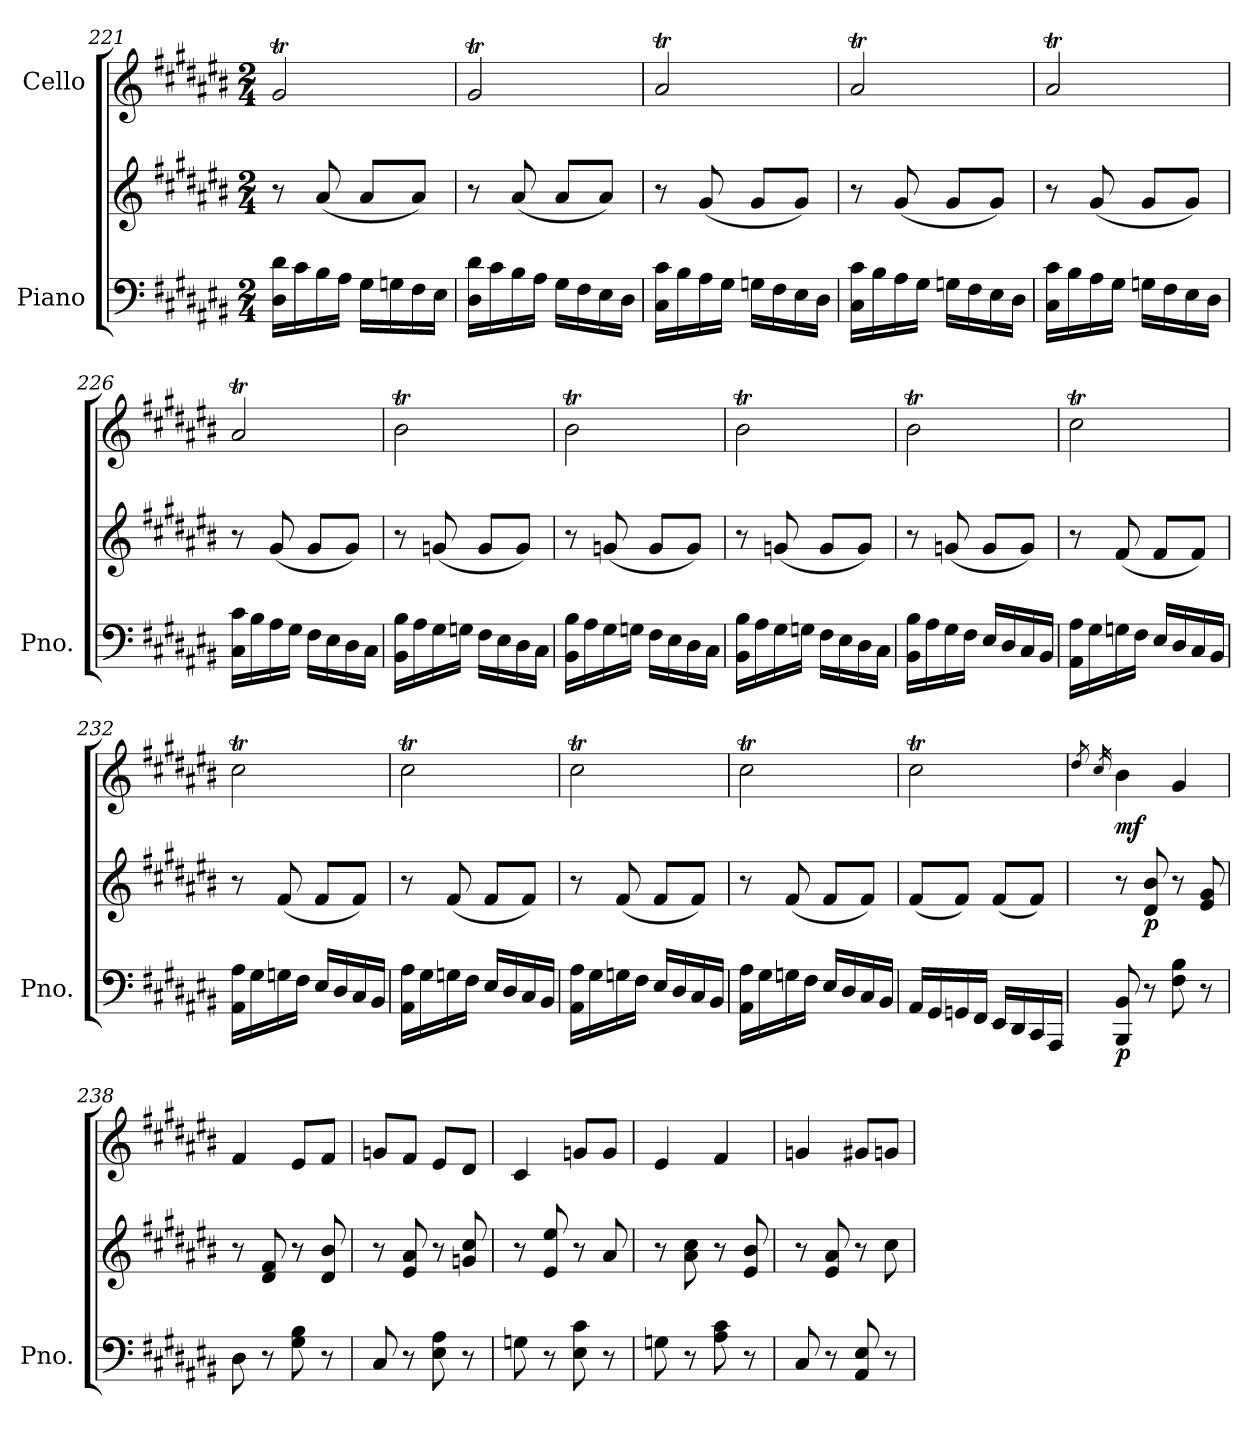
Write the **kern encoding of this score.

**kern	**kern	**dynam	**kern	**dynam
*part2	*part2	*part2	*part1	*part1
*staff3	*staff2	*staff2/3	*staff1	*staff1
*I"Piano	*	*	*I"Cello	*
*I'Pno.	*	*	*	*
*clefF4	*clefG2	*	*clefG2	*
*k[f#c#g#d#a#e#b#]	*k[f#c#g#d#a#e#b#]	*	*k[f#c#g#d#a#e#b#]	*
*M2/4	*M2/4	*	*M2/4	*
=221	=221	=221	=221	=221
16D# 16d#LL	8r	.	2g#T	.
16c#	.	.	.	.
16B#	(8a#	.	.	.
16A#JJ	.	.	.	.
16G#LL	8a#L	.	.	.
16Gn	.	.	.	.
16F#	8a#J)	.	.	.
16E#JJ	.	.	.	.
=222	=222	=222	=222	=222
16D# 16d#LL	8r	.	2g#T	.
16c#	.	.	.	.
16B#	(8a#	.	.	.
16A#JJ	.	.	.	.
16G#LL	8a#L	.	.	.
16F#	.	.	.	.
16E#	8a#J)	.	.	.
16D#JJ	.	.	.	.
=223	=223	=223	=223	=223
16C# 16c#LL	8r	.	2a#T	.
16B#	.	.	.	.
16A#	(8g#	.	.	.
16G#JJ	.	.	.	.
16GnLL	8g#L	.	.	.
16F#	.	.	.	.
16E#	8g#J)	.	.	.
16D#JJ	.	.	.	.
=224	=224	=224	=224	=224
16C# 16c#LL	8r	.	2a#T	.
16B#	.	.	.	.
16A#	(8g#	.	.	.
16G#JJ	.	.	.	.
16GnLL	8g#L	.	.	.
16F#	.	.	.	.
16E#	8g#J)	.	.	.
16D#JJ	.	.	.	.
=225	=225	=225	=225	=225
16C# 16c#LL	8r	.	2a#T	.
16B#	.	.	.	.
16A#	(8g#	.	.	.
16G#JJ	.	.	.	.
16GnLL	8g#L	.	.	.
16F#	.	.	.	.
16E#	8g#J)	.	.	.
16D#JJ	.	.	.	.
=226	=226	=226	=226	=226
16C# 16c#LL	8r	.	2a#T	.
16B#	.	.	.	.
16A#	(8g#	.	.	.
16G#JJ	.	.	.	.
16F#LL	8g#L	.	.	.
16E#	.	.	.	.
16D#	8g#J)	.	.	.
16C#JJ	.	.	.	.
=227	=227	=227	=227	=227
16BB# 16B#LL	8r	.	2b#t	.
16A#	.	.	.	.
16G#	(8gn	.	.	.
16GnJJ	.	.	.	.
16F#LL	8gL	.	.	.
16E#	.	.	.	.
16D#	8gJ)	.	.	.
16C#JJ	.	.	.	.
=228	=228	=228	=228	=228
16BB# 16B#LL	8r	.	2b#t	.
16A#	.	.	.	.
16G#	(8gn	.	.	.
16GnJJ	.	.	.	.
16F#LL	8gL	.	.	.
16E#	.	.	.	.
16D#	8gJ)	.	.	.
16C#JJ	.	.	.	.
=229	=229	=229	=229	=229
16BB# 16B#LL	8r	.	2b#t	.
16A#	.	.	.	.
16G#	(8gn	.	.	.
16GnJJ	.	.	.	.
16F#LL	8gL	.	.	.
16E#	.	.	.	.
16D#	8gJ)	.	.	.
16C#JJ	.	.	.	.
=230	=230	=230	=230	=230
16BB# 16B#LL	8r	.	2b#t	.
16A#	.	.	.	.
16G#	(8gn	.	.	.
16F#JJ	.	.	.	.
16E#LL	8gL	.	.	.
16D#	.	.	.	.
16C#	8gJ)	.	.	.
16BB#JJ	.	.	.	.
=231	=231	=231	=231	=231
16AA# 16A#LL	8r	.	2cc#T	.
16G#	.	.	.	.
16Gn	(8f#	.	.	.
16F#JJ	.	.	.	.
16E#LL	8f#L	.	.	.
16D#	.	.	.	.
16C#	8f#J)	.	.	.
16BB#JJ	.	.	.	.
=232	=232	=232	=232	=232
16AA# 16A#LL	8r	.	2cc#T	.
16G#	.	.	.	.
16Gn	(8f#	.	.	.
16F#JJ	.	.	.	.
16E#LL	8f#L	.	.	.
16D#	.	.	.	.
16C#	8f#J)	.	.	.
16BB#JJ	.	.	.	.
=233	=233	=233	=233	=233
16AA# 16A#LL	8r	.	2cc#T	.
16G#	.	.	.	.
16Gn	(8f#	.	.	.
16F#JJ	.	.	.	.
16E#LL	8f#L	.	.	.
16D#	.	.	.	.
16C#	8f#J)	.	.	.
16BB#JJ	.	.	.	.
=234	=234	=234	=234	=234
16AA# 16A#LL	8r	.	2cc#T	.
16G#	.	.	.	.
16Gn	(8f#	.	.	.
16F#JJ	.	.	.	.
16E#LL	8f#L	.	.	.
16D#	.	.	.	.
16C#	8f#J)	.	.	.
16BB#JJ	.	.	.	.
=235	=235	=235	=235	=235
16AA# 16A#LL	8r	.	2cc#T	.
16G#	.	.	.	.
16Gn	(8f#	.	.	.
16F#JJ	.	.	.	.
16E#LL	8f#L	.	.	.
16D#	.	.	.	.
16C#	8f#J)	.	.	.
16BB#JJ	.	.	.	.
=236	=236	=236	=236	=236
16AA#LL	(8f#L	.	2cc#T	.
16GG#	.	.	.	.
16GGn	8f#J)	.	.	.
16FF#JJ	.	.	.	.
16EE#LL	(8f#L	.	.	.
16DD#	.	.	.	.
16CC#	8f#J)	.	.	.
16AAA#JJ	.	.	.	.
=237	=237	=237	=237	=237
.	.	.	8qdd#	.
.	.	.	16qcc#	.
!	!	!LO:DY:b=2	!	!LO:DY:b
8BBB# 8BB#	8r	p	4b#	mf
!	!	!LO:DY:b	!	!
8r	8d# 8b#	p	.	.
8F# 8B#	8r	.	4g#	.
8r	8e# 8g#	.	.	.
=238	=238	=238	=238	=238
8D#	8r	.	4f#	.
8r	8d# 8f#	.	.	.
8G# 8B#	8r	.	8e#L	.
8r	8b# 8d#	.	8f#J	.
=239	=239	=239	=239	=239
8C#	8r	.	8gnL	.
8r	8e# 8a#	.	8f#J	.
8E# 8A#	8r	.	8e#L	.
8r	8gn 8cc#	.	8d#J	.
=240	=240	=240	=240	=240
8Gn	8r	.	4c#	.
8r	8e# 8ee#	.	.	.
8E# 8c#	8r	.	8gnL	.
8r	8a#	.	8gJ	.
=241	=241	=241	=241	=241
8Gn	8r	.	4e#	.
8r	8a# 8cc#	.	.	.
8A# 8c#	8r	.	4f#	.
8r	8e# 8b#	.	.	.
=242	=242	=242	=242	=242
8C#	8r	.	4gn	.
8r	8e# 8a#	.	.	.
8AA# 8E#	8r	.	8g#XL	.
8r	8cc#	.	8gnJ	.
=	=	=	=	=
*-	*-	*-	*-	*-
